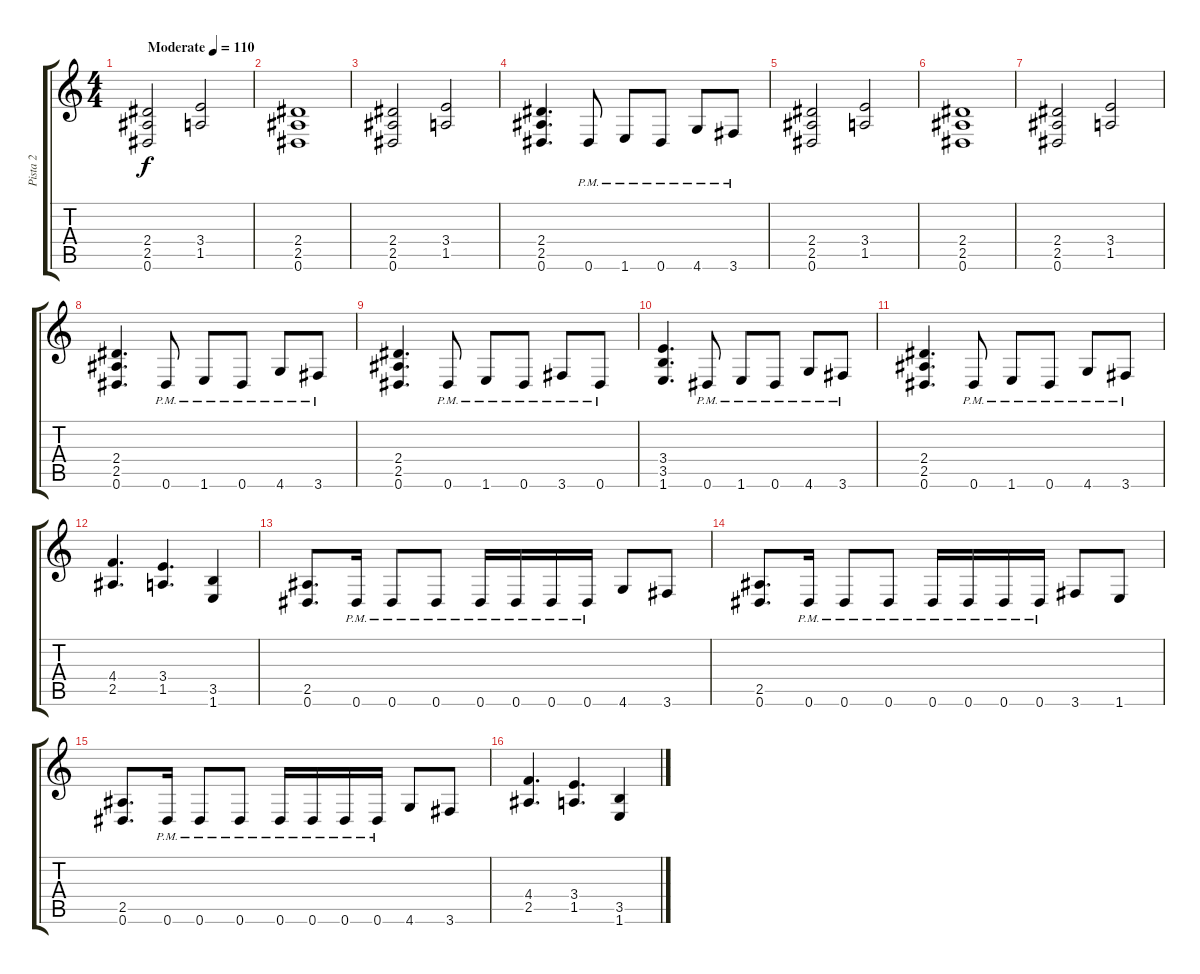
\track ("Pista 2" "Pista 2") {instrument distortionguitar}
\staff {score tabs}
\tuning (Eb4 Bb3 Gb3 Db3 Ab2 Eb2) {hide}
\ts (4 4)
\tempo (110 "Moderate")
\clef g2
\ks c
(2.4 2.5 0.6).2{dy f instrument distortionguitar} (3.4 1.5).2 |
(2.4 2.5 0.6).1 |
(2.4 2.5 0.6).2 (3.4 1.5).2 |
(2.4 2.5 0.6).4{d} 0.6{pm}.8 1.6{pm}.8 0.6{pm}.8 4.6{pm}.8 3.6{pm}.8 |
(2.4 2.5 0.6).2 (3.4 1.5).2 |
(2.4 2.5 0.6).1 |
(2.4 2.5 0.6).2 (3.4 1.5).2 |
(2.4 2.5 0.6).4{d} 0.6{pm}.8 1.6{pm}.8 0.6{pm}.8 4.6{pm}.8 3.6{pm}.8 |
(2.4 2.5 0.6).4{d} 0.6{pm}.8 1.6{pm}.8 0.6{pm}.8 3.6{pm}.8 0.6{pm}.8 |
(3.4 3.5 1.6).4{d} 0.6{pm}.8 1.6{pm}.8 0.6{pm}.8 4.6{pm}.8 3.6{pm}.8 |
(2.4 2.5 0.6).4{d} 0.6{pm}.8 1.6{pm}.8 0.6{pm}.8 4.6{pm}.8 3.6{pm}.8 |
(4.4 2.5).4{d} (3.4 1.5).4{d} (3.5 1.6).4 |
(2.5 0.6).8{d} 0.6{pm}.16 0.6{pm}.8 0.6{pm}.8 0.6{pm}.16 0.6{pm}.16 0.6{pm}.16 0.6{pm}.16 4.6.8 3.6.8 |
(2.5 0.6).8{d} 0.6{pm}.16 0.6{pm}.8 0.6{pm}.8 0.6{pm}.16 0.6{pm}.16 0.6{pm}.16 0.6{pm}.16 3.6.8 1.6.8 |
(2.5 0.6).8{d} 0.6{pm}.16 0.6{pm}.8 0.6{pm}.8 0.6{pm}.16 0.6{pm}.16 0.6{pm}.16 0.6{pm}.16 4.6.8 3.6.8 |
(4.4 2.5).4{d} (3.4 1.5).4{d} (3.5 1.6).4
